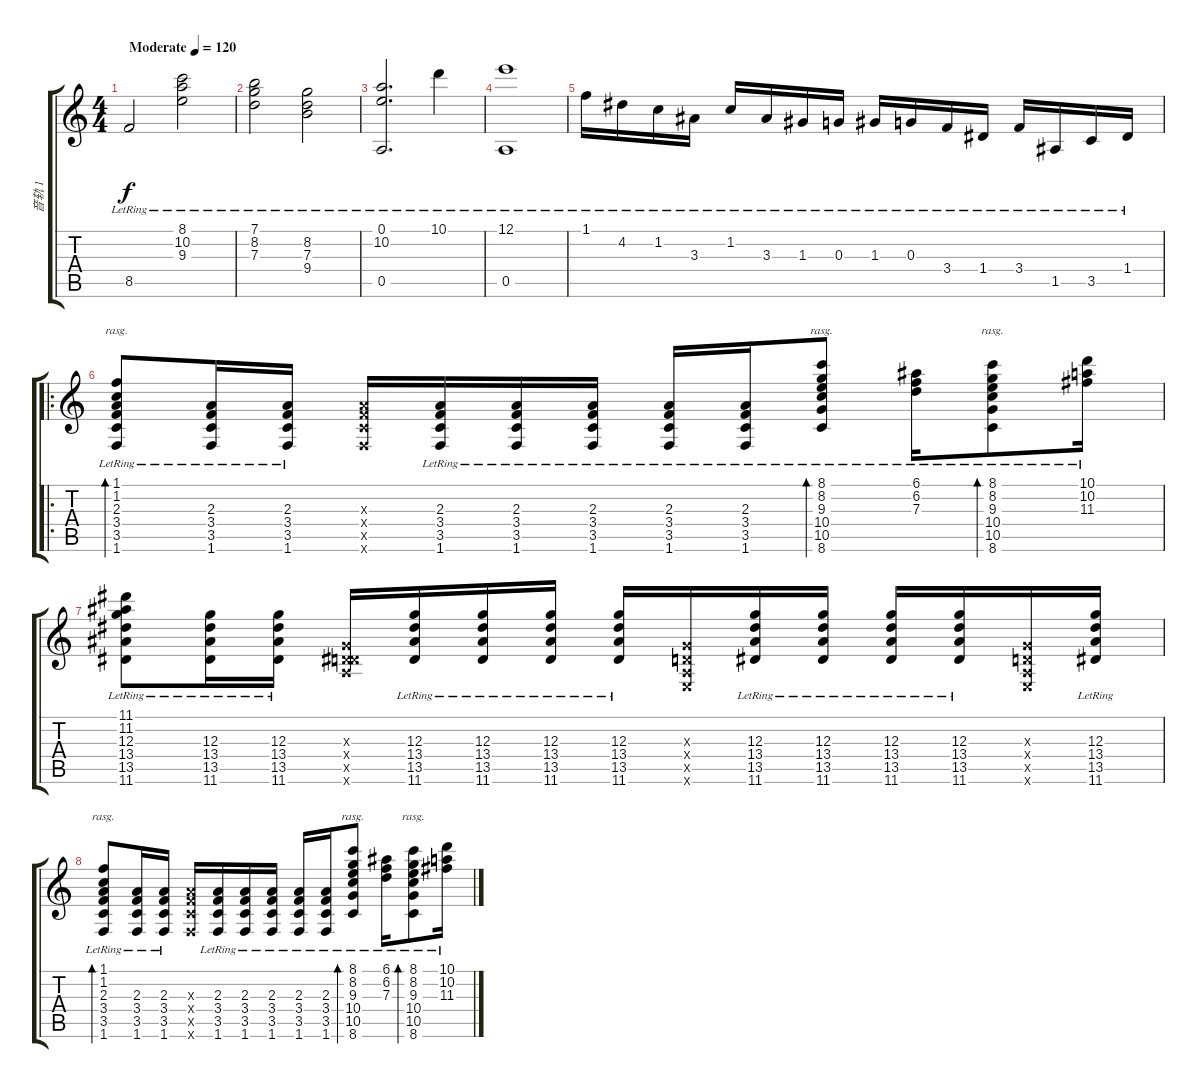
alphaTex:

\track ("音轨 1" "音轨 1") {instrument acousticguitarsteel}
\staff {score tabs}
\tuning (E4 B3 G3 D3 A2 E2) {hide}
\ts (4 4)
\tempo (120 "Moderate")
\clef g2
\ks c
8.5{lr}.2{dy f instrument acousticguitarsteel} (8.1{lr} 10.2{lr} 9.3{lr}).2 |
(7.1{lr} 8.2{lr} 7.3{lr}).2 (8.2{lr} 7.3{lr} 9.4{lr}).2 |
(0.1{lr} 10.2{lr} 0.5{lr}).2{d} 10.1{lr}.4 |
(12.1{lr} 0.5{lr}).1 |
1.1{lr}.16 4.2{lr}.16 1.2{lr}.16 3.3{lr}.16 1.2{lr}.16 3.3{lr}.16 1.3{lr}.16 0.3{lr}.16 1.3{lr}.16 0.3{lr}.16 3.4{lr}.16 1.4{lr}.16 3.4{lr}.16 1.5{lr}.16 3.5{lr}.16 1.4{lr}.16 |
\ro
(1.1{lr} 1.2{lr} 2.3 3.4 3.5 1.6{lr}).8{bd 120 rasg ii} (2.3 3.4 3.5 1.6{lr}).16 (2.3 3.4 3.5 1.6{lr}).16 (2.3{x} 3.4{x} 3.5{x} 1.6{x}).16 (2.3 3.4 3.5 1.6{lr}).16 (2.3 3.4 3.5 1.6{lr}).16 (2.3 3.4 3.5 1.6{lr}).16 (2.3 3.4 3.5 1.6{lr}).16 (2.3 3.4 3.5 1.6{lr}).16 (8.1{lr} 8.2{lr} 9.3 10.4 10.5 8.6{lr}).8{bd 120 rasg ii} (6.1{lr} 6.2{lr} 7.3).16 (8.1{lr} 8.2{lr} 9.3 10.4 10.5{lr} 8.6).8{bd 120 rasg ii} (10.1{lr} 10.2{lr} 11.3).16 |
(11.1{lr} 11.2{lr} 12.3 13.4 13.5 11.6{lr}).8 (12.3 13.4 13.5 11.6{lr}).16 (12.3 13.4 13.5 11.6{lr}).16 (0.3{x} 0.4{x} 0.5{x} 11.6{x}).16 (12.3 13.4 13.5 11.6{lr}).16 (12.3 13.4 13.5 11.6{lr}).16 (12.3 13.4 13.5 11.6{lr}).16 (12.3 13.4 13.5 11.6{lr}).16 (0.3{x} 0.4{x} 0.5{x} 0.6{x}).16 (12.3 13.4 13.5 11.6{lr}).16 (12.3 13.4 13.5 11.6{lr}).16 (12.3 13.4 13.5 11.6{lr}).16 (12.3 13.4 13.5 11.6{lr}).16 (0.3{x} 0.4{x} 0.5{x} 0.6{x}).16 (12.3 13.4 13.5 11.6{lr}).16 |
(1.1{lr} 1.2{lr} 2.3 3.4 3.5 1.6{lr}).8{bd 120 rasg ii} (2.3 3.4 3.5 1.6{lr}).16 (2.3 3.4 3.5 1.6{lr}).16 (2.3{x} 3.4{x} 3.5{x} 1.6{x}).16 (2.3 3.4 3.5 1.6{lr}).16 (2.3 3.4 3.5 1.6{lr}).16 (2.3 3.4 3.5 1.6{lr}).16 (2.3 3.4 3.5 1.6{lr}).16 (2.3 3.4 3.5 1.6{lr}).16 (8.1{lr} 8.2{lr} 9.3 10.4 10.5 8.6{lr}).8{bd 120 rasg ii} (6.1{lr} 6.2{lr} 7.3).16 (8.1{lr} 8.2{lr} 9.3 10.4 10.5{lr} 8.6).8{bd 120 rasg ii} (10.1{lr} 10.2{lr} 11.3).16
